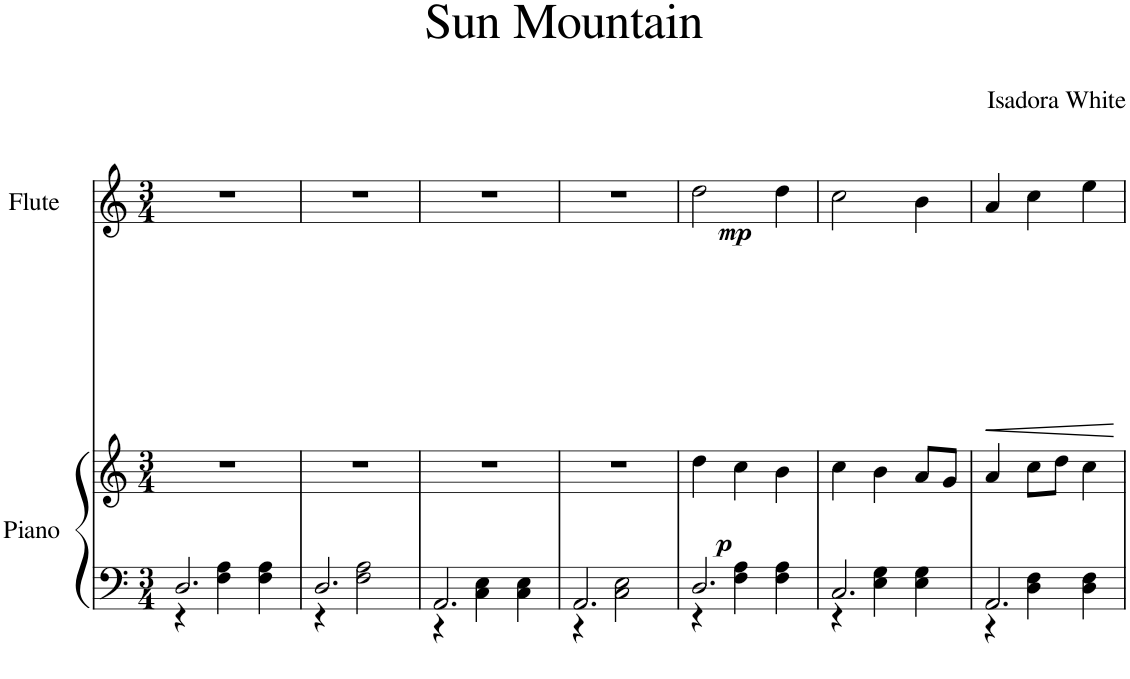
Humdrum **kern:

**kern	**kern	**dynam	**kern	**dynam
*part2	*part2	*part2	*part1	*part1
*staff3	*staff2	*staff2/3	*staff1	*staff1
*I"Piano	*	*	*I"Flute	*
*I'Pno.	*	*	*I'Fl.	*
*clefF4	*clefG2	*	*clefG2	*
*k[]	*k[]	*	*k[]	*
*M3/4	*M3/4	*	*M3/4	*
=1	=1	=1	=1	=1
*^	*	*	*	*
!	!	!	!LO:DY:b=2	!	!
2.D/	4r	2.r	p	2.r	.
.	4F\ 4A\	.	.	.	.
.	4F\ 4A\	.	.	.	.
=2	=2	=2	=2	=2	=2
2.D/	4r	2.r	.	2.r	.
.	2F\ 2A\	.	.	.	.
=3	=3	=3	=3	=3	=3
2.AA/	4r	2.r	.	2.r	.
.	4C\ 4E\	.	.	.	.
.	4C\ 4E\	.	.	.	.
=4	=4	=4	=4	=4	=4
2.AA/	4r	2.r	.	2.r	.
.	2C\ 2E\	.	.	.	.
=5	=5	=5	=5	=5	=5
!	!	!	!LO:DY:b	!	!LO:DY:b
2.D/	4r	4dd\	p	2dd\	mp
.	4F\ 4A\	4cc\	.	.	.
.	4F\ 4A\	4b\	.	4dd\	.
=6	=6	=6	=6	=6	=6
2.C/	4r	4cc\	.	2cc\	.
.	4E\ 4G\	4b\	.	.	.
.	4E\ 4G\	8a/L	.	4b\	.
.	.	8g/J	.	.	.
=7	=7	=7	=7	=7	=7
!	!	!	!	!	!LO:HP:b
2.AA/	4r	4a/	.	4a/	<
.	4D\ 4F\	8cc\L	.	4cc\	.
.	.	8dd\J	.	.	.
.	4D\ 4F\	4cc\	.	4ee\	.
*v	*v	*	*	*	*
.	.	.	.	[
=	=	=	=	=
*-	*-	*-	*-	*-
